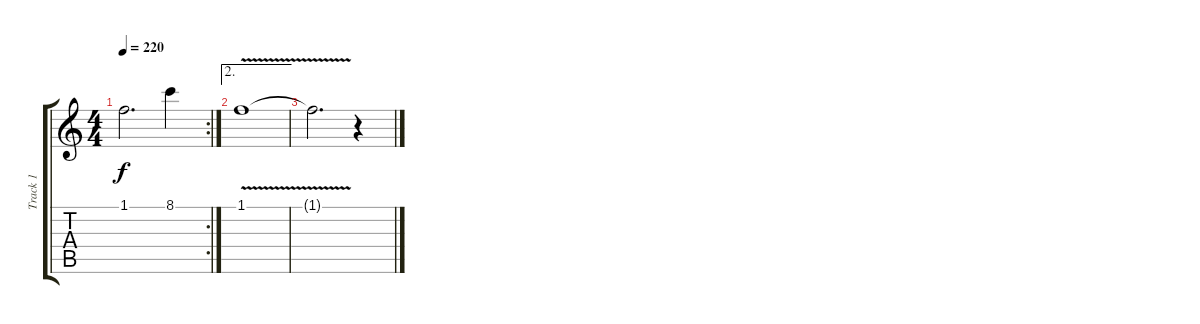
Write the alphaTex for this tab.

\track ("Track 1" "Track 1") {instrument overdrivenguitar}
\staff {score tabs}
\tuning (E4 B3 G3 D3 A2 E2) {hide}
\rc 2
\ts (4 4)
\tempo 220
\clef g2
\ks c
1.1{t}.2{d dy f} 8.1.4 |
\ae 2
1.1{v}.1 |
1.1{v t}.2{d} r.4
